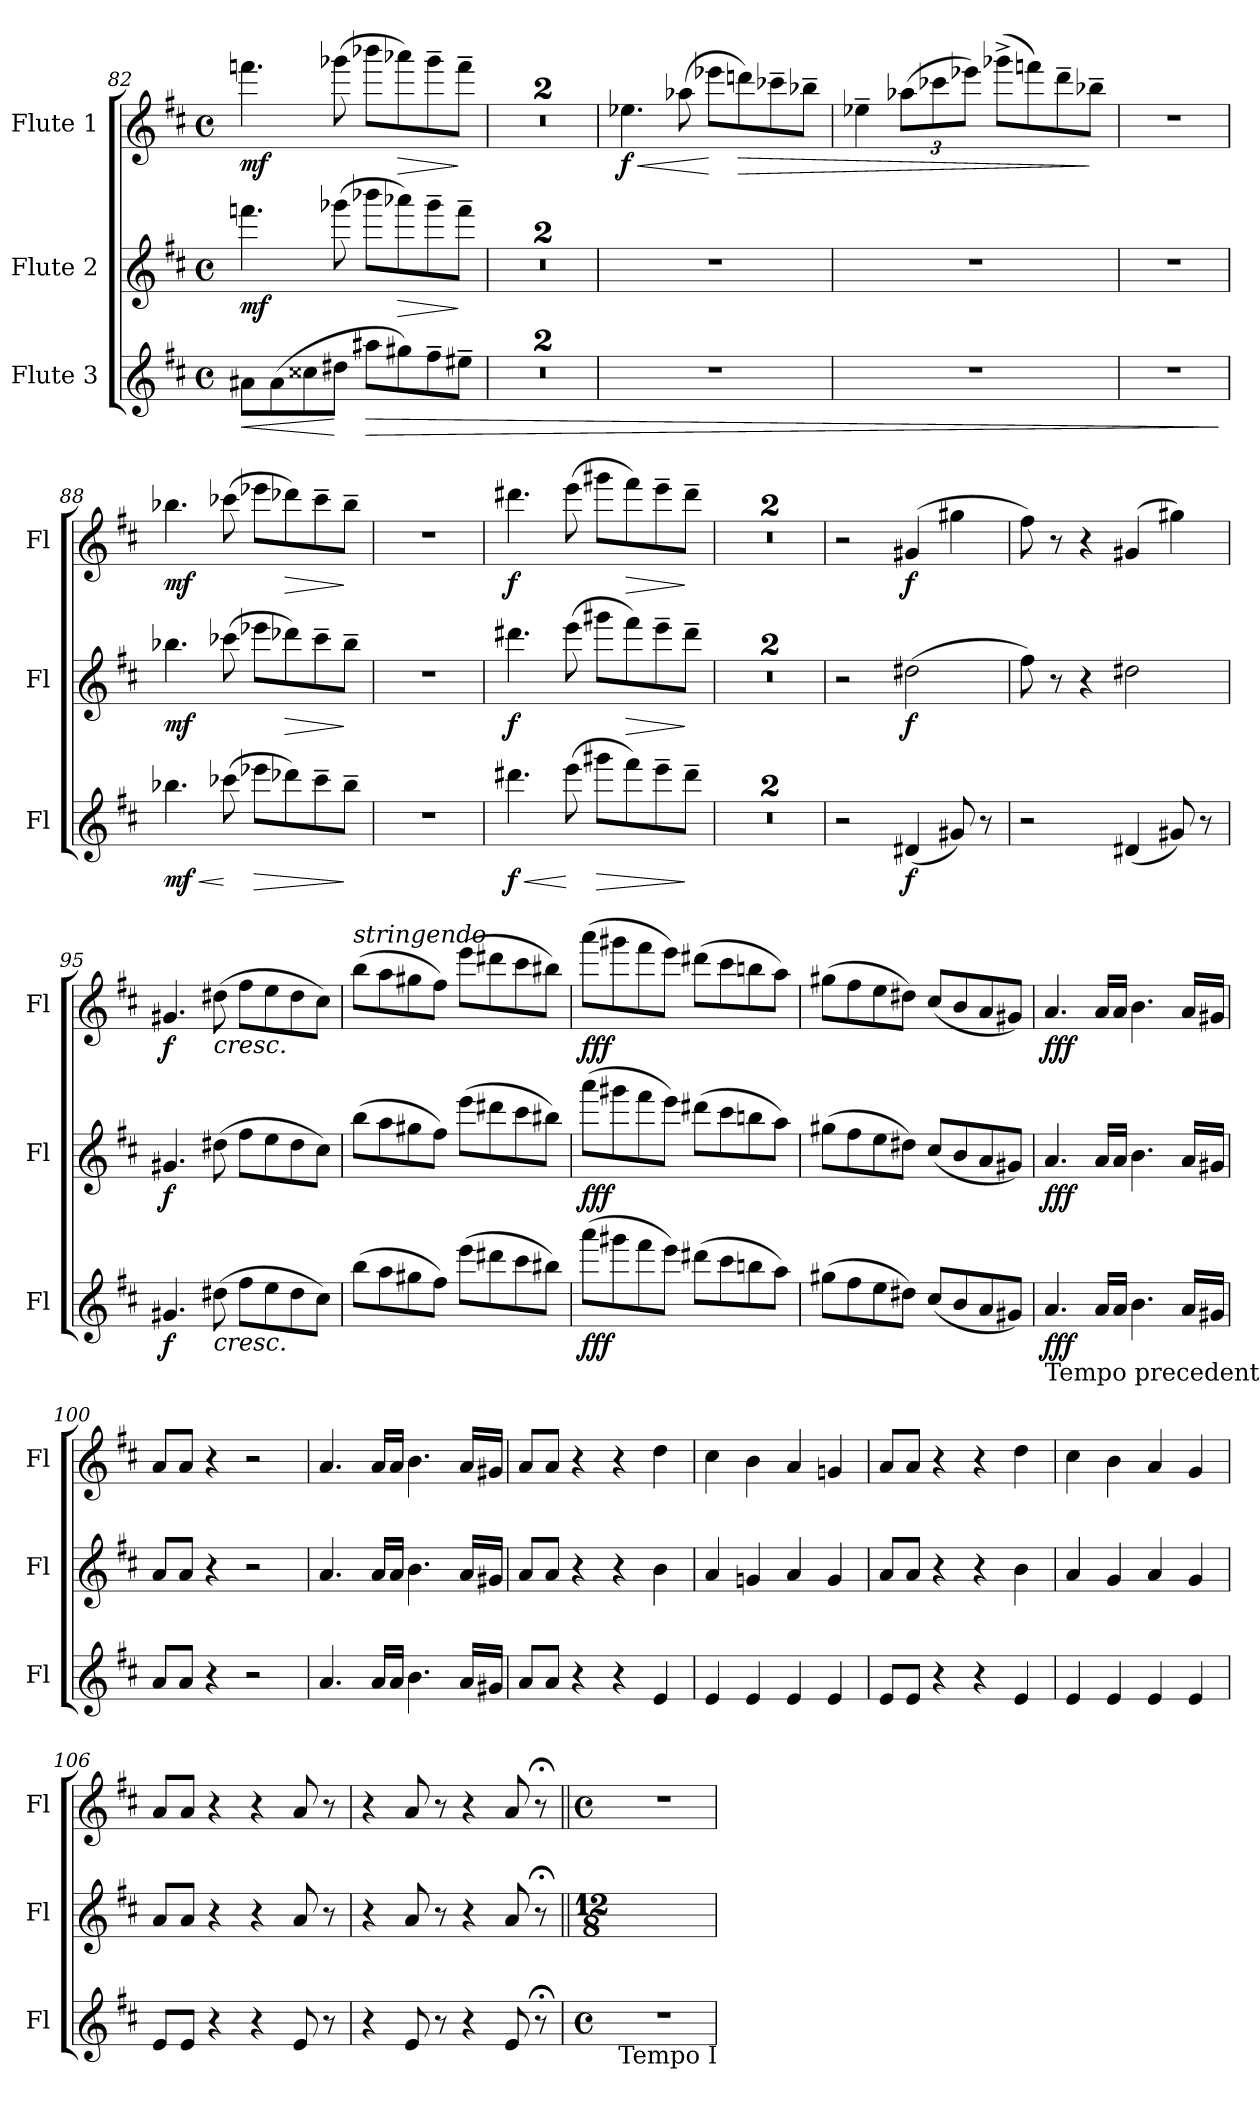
**kern	**dynam	**kern	**dynam	**kern	**dynam
*part3	*part3	*part2	*part2	*part1	*part1
*staff3	*staff3	*staff2	*staff2	*staff1	*staff1
*I"Flute 3	*	*I"Flute 2	*	*I"Flute 1	*
*I'Fl	*	*I'Fl	*	*I'Fl	*
*clefG2	*	*clefG2	*	*clefG2	*
*k[f#c#]	*	*k[f#c#]	*	*k[f#c#]	*
*M4/4	*	*M4/4	*	*M4/4	*
*met(c)	*	*met(c)	*	*met(c)	*
=82	=82	=82	=82	=82	=82
!	!LO:HP:b	!	!	!	!
8a#X\L	<	4.fffn\	mf	4.fffn\	mf
(8a#\	.	.	.	.	.
8cc##X\	.	.	.	.	.
8dd#X\J	[	(8ggg-X\	.	(8ggg-X\	.
!	!LO:HP:b	!	!	!	!
8aa#X\L	>	8bbb-X\L	.	8bbb-X\L	.
!	!	!	!LO:HP:b	!	!LO:HP:b
8gg#X\)	.	8aaa-X\)	>	8aaa-X\)	>
8ff#~\	.	8ggg-~\	.	8ggg-~\	.
8ee#X~\J	.	8fff~\J	]	8fff~\J	]
=83	=83	=83	=83	=83	=83
1r	.	1r	.	1r	.
=84	=84	=84	=84	=84	=84
1r	.	1r	.	1r	.
=85	=85	=85	=85	=85	=85
!	!	!	!	!	!LO:HP:b
1r	.	1r	.	4.ee-X\	< f
.	.	.	.	(8aa-X\	.
.	.	.	.	8eee-X\L	[
!	!	!	!	!	!LO:HP:b
.	.	.	.	8dddn\)	>
.	.	.	.	8ccc-X~\	.
.	.	.	.	8bb-X~\J	.
=86	=86	=86	=86	=86	=86
1r	.	1r	.	4ee-X~\	.
.	.	.	.	(12aa-X\L	.
.	.	.	.	12ccc-X\	.
.	.	.	.	12eee-X\J)	.
.	.	.	.	(8ggg-X^\L	.
.	.	.	.	8fffn\)	.
.	.	.	.	8ddd~\	.
.	.	.	.	8bb-X~\J	]
.	]	.	.	.	.
=87	=87	=87	=87	=87	=87
1r	.	1r	.	1r	.
=88	=88	=88	=88	=88	=88
!	!LO:HP:b	!	!	!	!
4.bb-X\	< mf	4.bb-X\	mf	4.bb-X\	mf
(8ccc-X\	[	(8ccc-X\	.	(8ccc-X\	.
!	!LO:HP:b	!	!	!	!
8eee-X\L	>	8eee-X\L	.	8eee-X\L	.
!	!	!	!LO:HP:b	!	!LO:HP:b
8ddd-X\)	.	8ddd-X\)	>	8ddd-X\)	>
8ccc-~\	.	8ccc-~\	.	8ccc-~\	.
8bb-~\J	]	8bb-~\J	]	8bb-~\J	]
=89	=89	=89	=89	=89	=89
1r	.	1r	.	1r	.
=90	=90	=90	=90	=90	=90
!	!LO:HP:b	!	!	!	!
4.ddd#X\	< f	4.ddd#X\	f	4.ddd#X\	f
(8eee\	[	(8eee\	.	(8eee\	.
!	!LO:HP:b	!	!	!	!
8ggg#X\L	>	8ggg#X\L	.	8ggg#X\L	.
!	!	!	!LO:HP:b	!	!LO:HP:b
8fff#\)	.	8fff#\)	>	8fff#\)	>
8eee~\	.	8eee~\	.	8eee~\	.
8ddd#~\J	]	8ddd#~\J	]	8ddd#~\J	]
=91	=91	=91	=91	=91	=91
1r	.	1r	.	1r	.
=92	=92	=92	=92	=92	=92
1r	.	1r	.	1r	.
=93	=93	=93	=93	=93	=93
2r	.	2r	.	2r	.
(4d#X/	f	(2dd#X\	f	(4g#X/	f
8g#X/)	.	.	.	4gg#X\	.
8r	.	.	.	.	.
=94	=94	=94	=94	=94	=94
2r	.	8ff#\)	.	8ff#\)	.
.	.	8r	.	8r	.
.	.	4r	.	4r	.
(4d#X/	.	2dd#X\	.	(4g#X/	.
8g#X/)	.	.	.	4gg#X\)	.
8r	.	.	.	.	.
=95	=95	=95	=95	=95	=95
4.g#X/	f	4.g#X/	f	4.g#X/	f
!	!	!	!	!LO:TX:b:i:t=cresc.	!
!LO:TX:b:i:t=cresc.	!	!	!	!	!
(8dd#X\	.	(8dd#X\	.	(8dd#X\	.
8ff#\L	.	8ff#\L	.	8ff#\L	.
8ee\	.	8ee\	.	8ee\	.
8dd#\	.	8dd#\	.	8dd#\	.
8cc#\J)	.	8cc#\J)	.	8cc#\J)	.
=96	=96	=96	=96	=96	=96
!	!	!	!	!LO:TX:a:i:t=stringendo	!
(8bb\L	.	(8bb\L	.	(8bb\L	.
8aa\	.	8aa\	.	8aa\	.
8gg#X\	.	8gg#X\	.	8gg#X\	.
8ff#\J)	.	8ff#\J)	.	8ff#\J)	.
(8eee\L	.	(8eee\L	.	(8eee\L	.
8ddd#X\	.	8ddd#X\	.	8ddd#X\	.
8ccc#\	.	8ccc#\	.	8ccc#\	.
8bb#X\J)	.	8bb#X\J)	.	8bb#X\J)	.
=97	=97	=97	=97	=97	=97
(8aaa\L	fff	(8aaa\L	fff	(8aaa\L	fff
8ggg#X\	.	8ggg#X\	.	8ggg#X\	.
8fff#\	.	8fff#\	.	8fff#\	.
8eee\J)	.	8eee\J)	.	8eee\J)	.
(8ddd#X\L	.	(8ddd#X\L	.	(8ddd#X\L	.
8ccc#\	.	8ccc#\	.	8ccc#\	.
8bbn\	.	8bbn\	.	8bbn\	.
8aa\J)	.	8aa\J)	.	8aa\J)	.
=98	=98	=98	=98	=98	=98
(8gg#X\L	.	(8gg#X\L	.	(8gg#X\L	.
8ff#\	.	8ff#\	.	8ff#\	.
8ee\	.	8ee\	.	8ee\	.
8dd#X\J)	.	8dd#X\J)	.	8dd#X\J)	.
(8cc#/L	.	(8cc#/L	.	(8cc#/L	.
8b/	.	8b/	.	8b/	.
8a/	.	8a/	.	8a/	.
8g#X/J)	.	8g#X/J)	.	8g#X/J)	.
=99	=99	=99	=99	=99	=99
!LO:TX:b:t=Tempo precedente	!	!	!	!	!
4.a/	fff	4.a/	fff	4.a/	fff
16a/LL	.	16a/LL	.	16a/LL	.
16a/JJ	.	16a/JJ	.	16a/JJ	.
4.b\	.	4.b\	.	4.b\	.
16a/LL	.	16a/LL	.	16a/LL	.
16g#X/JJ	.	16g#X/JJ	.	16g#X/JJ	.
=100	=100	=100	=100	=100	=100
8a/L	.	8a/L	.	8a/L	.
8a/J	.	8a/J	.	8a/J	.
4r	.	4r	.	4r	.
2r	.	2r	.	2r	.
=101	=101	=101	=101	=101	=101
4.a/	.	4.a/	.	4.a/	.
16a/LL	.	16a/LL	.	16a/LL	.
16a/JJ	.	16a/JJ	.	16a/JJ	.
4.b\	.	4.b\	.	4.b\	.
16a/LL	.	16a/LL	.	16a/LL	.
16g#X/JJ	.	16g#X/JJ	.	16g#X/JJ	.
=102	=102	=102	=102	=102	=102
8a/L	.	8a/L	.	8a/L	.
8a/J	.	8a/J	.	8a/J	.
4r	.	4r	.	4r	.
4r	.	4r	.	4r	.
4e/	.	4b\	.	4dd\	.
=103	=103	=103	=103	=103	=103
4e/	.	4a/	.	4cc#\	.
4e/	.	4gn/	.	4b\	.
4e/	.	4a/	.	4a/	.
4e/	.	4g/	.	4gn/	.
=104	=104	=104	=104	=104	=104
8e/L	.	8a/L	.	8a/L	.
8e/J	.	8a/J	.	8a/J	.
4r	.	4r	.	4r	.
4r	.	4r	.	4r	.
4e/	.	4b\	.	4dd\	.
=105	=105	=105	=105	=105	=105
4e/	.	4a/	.	4cc#\	.
4e/	.	4g/	.	4b\	.
4e/	.	4a/	.	4a/	.
4e/	.	4g/	.	4g/	.
=106	=106	=106	=106	=106	=106
8e/L	.	8a/L	.	8a/L	.
8e/J	.	8a/J	.	8a/J	.
4r	.	4r	.	4r	.
4r	.	4r	.	4r	.
8e/	.	8a/	.	8a/	.
8r	.	8r	.	8r	.
=107	=107	=107	=107	=107	=107
4r	.	4r	.	4r	.
8e/	.	8a/	.	8a/	.
8r	.	8r	.	8r	.
4r	.	4r	.	4r	.
8e/	.	8a/	.	8a/	.
8r;<	.	8r;<	.	8r;<	.
=108	=108||	=108||	=108||	=108||	=108||
*M4/4	*	*M12/8	*	*M4/4	*
*met(c)	*	*	*	*met(c)	*
!LO:TX:b:t=Tempo I	!	!	!	!	!
1r	.	1r	.	1r	.
=	=	=	=	=	=
*-	*-	*-	*-	*-	*-
